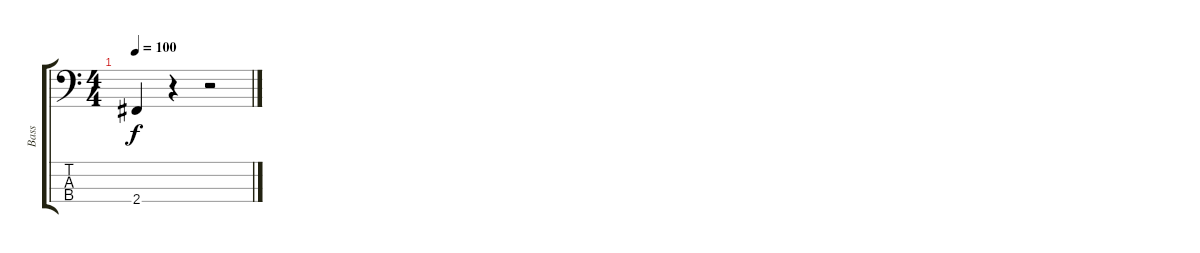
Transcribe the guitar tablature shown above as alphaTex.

\track ("Bass" "Bass") {instrument acousticbass}
\staff {score tabs}
\tuning (G2 D2 A1 E1) {hide}
\ts (4 4)
\tempo 100
\clef f4
\ks c
2.4.4{dy f} r.4 r.2
